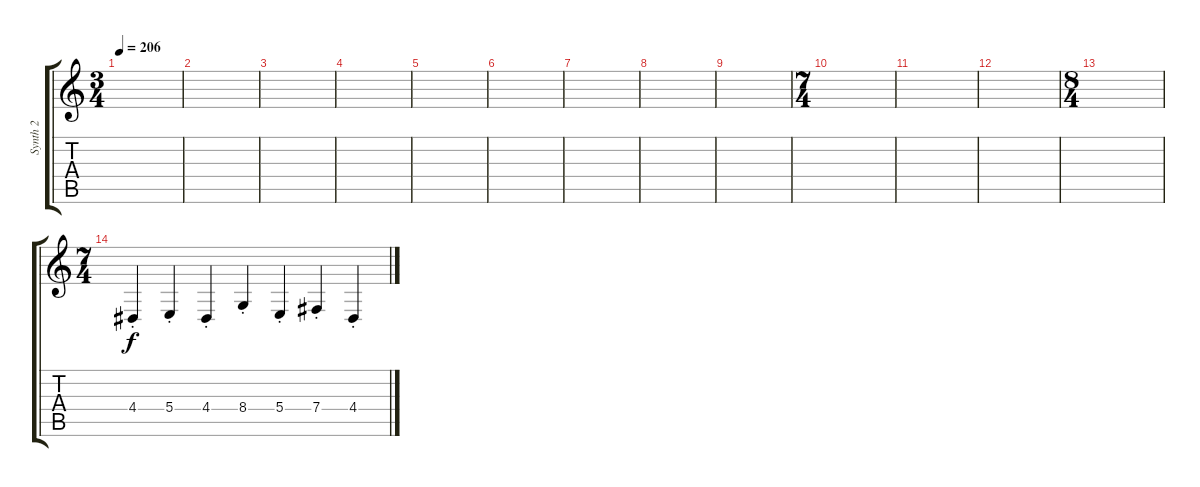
\track ("Synth 2" "Synth 2") {instrument frenchhorn}
\staff {score tabs}
\tuning (Db4 Ab3 E3 B2 Gb2 Db2) {hide}
\ts (3 4)
\tempo 206
\clef g2
\ks c
|
|
|
|
|
|
|
|
|
\ts (7 4)
|
|
|
\ts (8 4)
|
\ts (7 4)
4.4{st}.4{volume 9 instrument frenchhorn} 5.4{st}.4 4.4{st}.4 8.4{st}.4 5.4{st}.4 7.4{st}.4 4.4{st}.4
